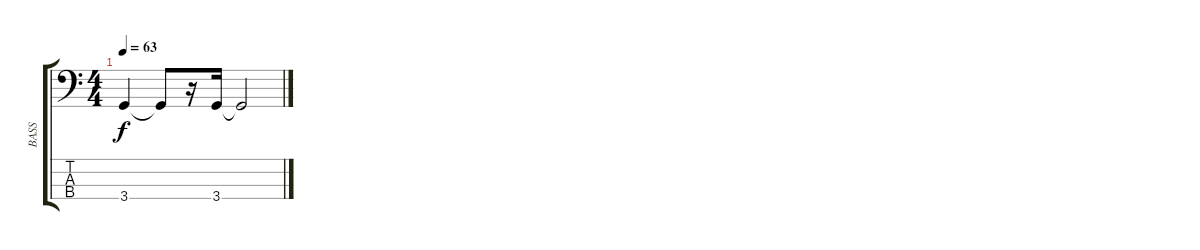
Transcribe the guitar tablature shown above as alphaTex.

\track ("BASS" "BASS") {instrument electricbassfinger}
\staff {score tabs}
\tuning (G2 D2 A1 E1) {hide}
\ts (4 4)
\tempo 63
\clef f4
\ks c
3.4.4{dy f} 3.4{t}.8 r.16 3.4.16 3.4{t}.2
